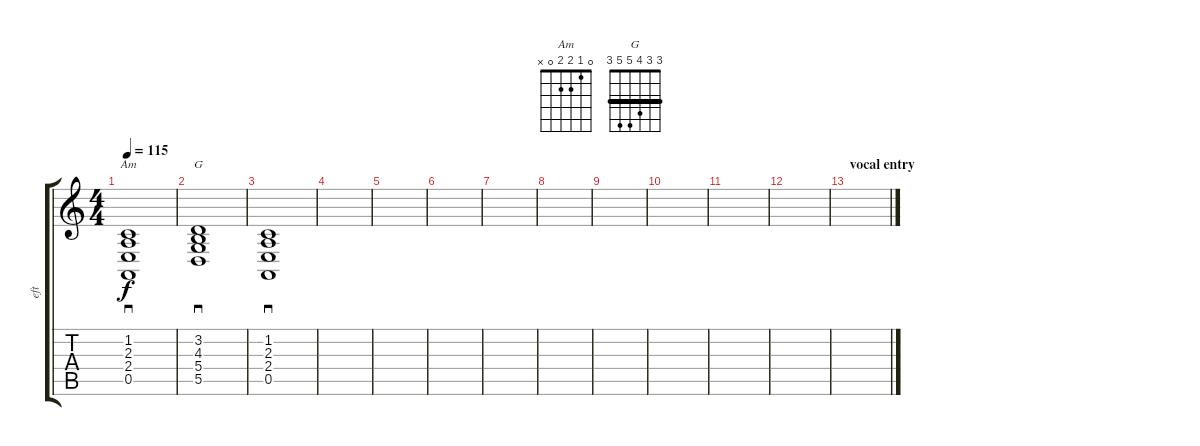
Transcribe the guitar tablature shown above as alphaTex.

\track ("eft" "eft") {instrument lead6voice}
\staff {score tabs}
\tuning (E4 B3 G3 D3 A2 E2) {hide}
\chord ("Am" 0 1 2 2 0 x)
\chord ("G" 3 3 4 5 5 3) {barre 3}
\ts (4 4)
\tempo 115
\clef g2
\ks c
(1.2 2.3 2.4 0.5).1{sd ch "Am" dy f volume 6 instrument lead6voice} |
(3.2 4.3 5.4 5.5).1{sd ch "G"} |
(1.2 2.3 2.4 0.5).1{sd} |
|
|
|
|
|
|
|
|
|
\section ("" "vocal entry")
